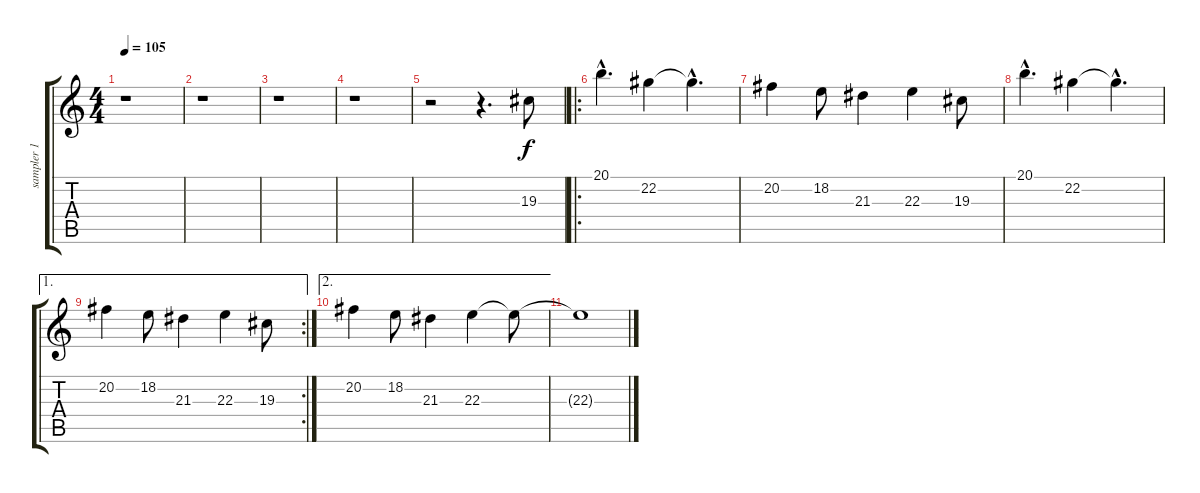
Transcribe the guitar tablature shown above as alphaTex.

\track ("sampler 1 " "sampler 1 ") {instrument celesta}
\staff {score tabs}
\tuning (Eb4 Bb3 Gb3 Db3 Ab2 Db2) {hide}
\ts (4 4)
\tempo 105
\clef g2
\ks c
r.1{dy f} |
r.1 |
r.1 |
r.1 |
r.2 r.4{d} 19.3.8 |
\ro
20.1{hac}.4{d} 22.2.4 22.2{hac t}.4{d} |
20.2.4 18.2.8 21.3.4 22.3.4 19.3.8 |
20.1{hac}.4{d} 22.2.4 22.2{hac t}.4{d} |
\ae 1
\rc 2
20.2.4 18.2.8 21.3.4 22.3.4 19.3.8 |
\ae 2
20.2.4 18.2.8 21.3.4 22.3.4 22.3{t}.8 |
22.3{t}.1
